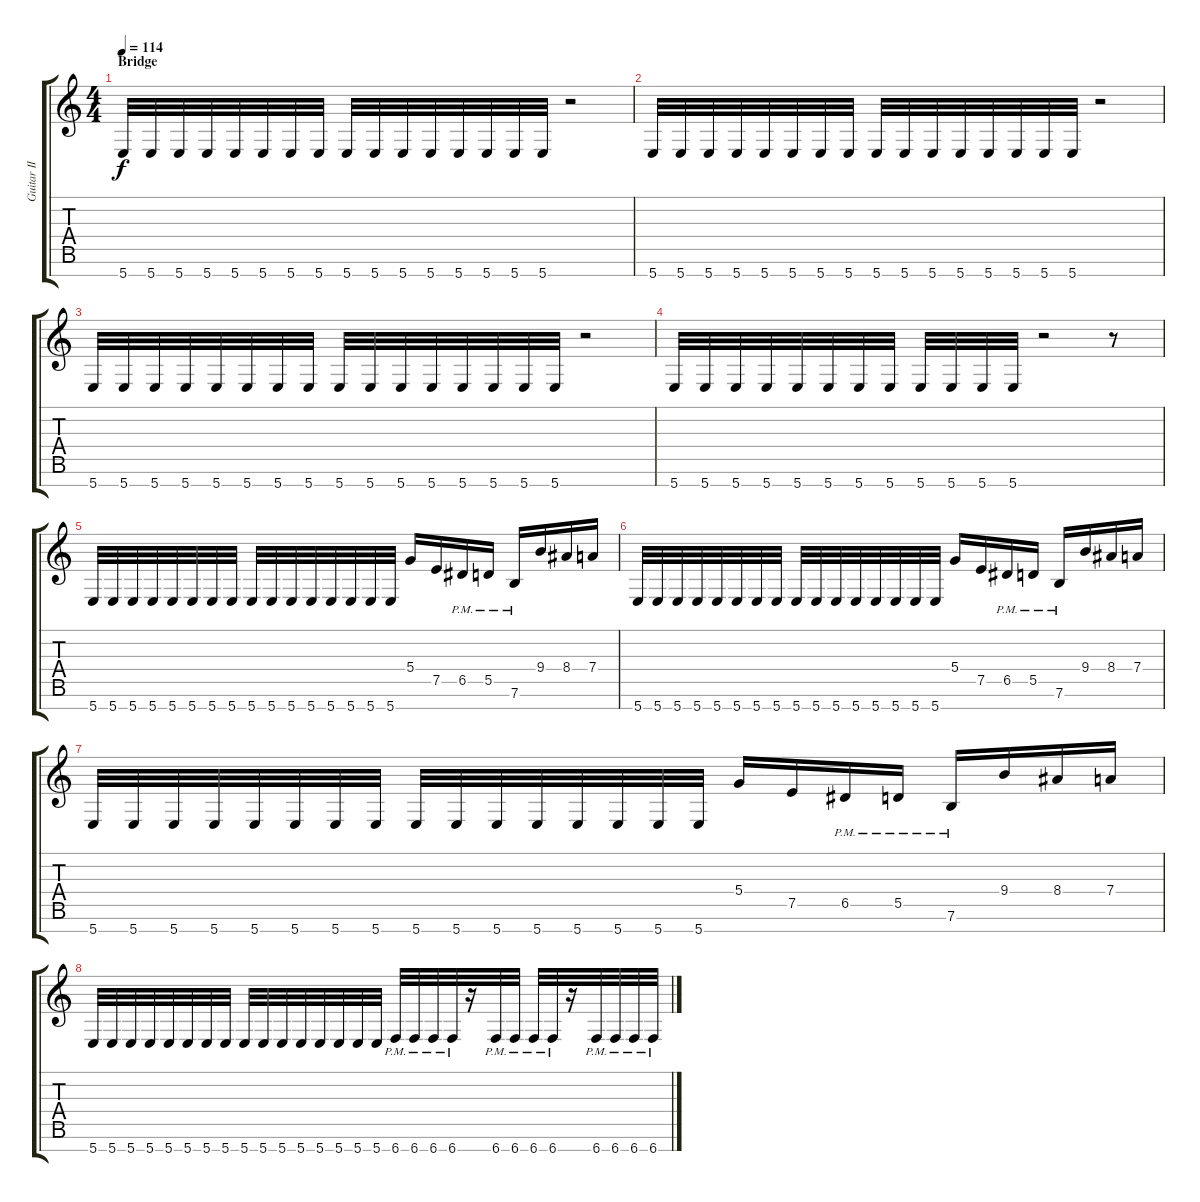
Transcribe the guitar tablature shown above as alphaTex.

\track ("Guitar II" "Guitar II") {instrument distortionguitar}
\staff {score tabs}
\tuning (E4 B3 G3 D3 A2 E2 B1) {hide}
\ts (4 4)
\section ("" "Bridge")
\tempo 114
\clef g2
\ks c
5.7.32{dy f balance 16} 5.7.32 5.7.32 5.7.32 5.7.32 5.7.32 5.7.32 5.7.32 5.7.32 5.7.32 5.7.32 5.7.32 5.7.32 5.7.32 5.7.32 5.7.32 r.2 |
5.7.32 5.7.32 5.7.32 5.7.32 5.7.32 5.7.32 5.7.32 5.7.32 5.7.32 5.7.32 5.7.32 5.7.32 5.7.32 5.7.32 5.7.32 5.7.32 r.2 |
5.7.32 5.7.32 5.7.32 5.7.32 5.7.32 5.7.32 5.7.32 5.7.32 5.7.32 5.7.32 5.7.32 5.7.32 5.7.32 5.7.32 5.7.32 5.7.32 r.2 |
5.7.32 5.7.32 5.7.32 5.7.32 5.7.32 5.7.32 5.7.32 5.7.32 5.7.32 5.7.32 5.7.32 5.7.32 r.2 r.8 |
5.7.32{balance 8} 5.7.32 5.7.32 5.7.32 5.7.32 5.7.32 5.7.32 5.7.32 5.7.32 5.7.32 5.7.32 5.7.32 5.7.32 5.7.32 5.7.32 5.7.32 5.4.16 7.5.16 6.5{pm}.16 5.5{pm}.16 7.6{pm}.16 9.4.16 8.4.16 7.4.16 |
5.7.32 5.7.32 5.7.32 5.7.32 5.7.32 5.7.32 5.7.32 5.7.32 5.7.32 5.7.32 5.7.32 5.7.32 5.7.32 5.7.32 5.7.32 5.7.32 5.4.16 7.5.16 6.5{pm}.16 5.5{pm}.16 7.6{pm}.16 9.4.16 8.4.16 7.4.16 |
5.7.32 5.7.32 5.7.32 5.7.32 5.7.32 5.7.32 5.7.32 5.7.32 5.7.32 5.7.32 5.7.32 5.7.32 5.7.32 5.7.32 5.7.32 5.7.32 5.4.16 7.5.16 6.5{pm}.16 5.5{pm}.16 7.6{pm}.16 9.4.16 8.4.16 7.4.16 |
5.7.32 5.7.32 5.7.32 5.7.32 5.7.32 5.7.32 5.7.32 5.7.32 5.7.32 5.7.32 5.7.32 5.7.32 5.7.32 5.7.32 5.7.32 5.7.32 6.7{pm}.32 6.7{pm}.32 6.7{pm}.32 6.7{pm}.32 r.16 6.7{pm}.32 6.7{pm}.32 6.7{pm}.32 6.7{pm}.32 r.16 6.7{pm}.32 6.7{pm}.32 6.7{pm}.32 6.7{pm}.32
